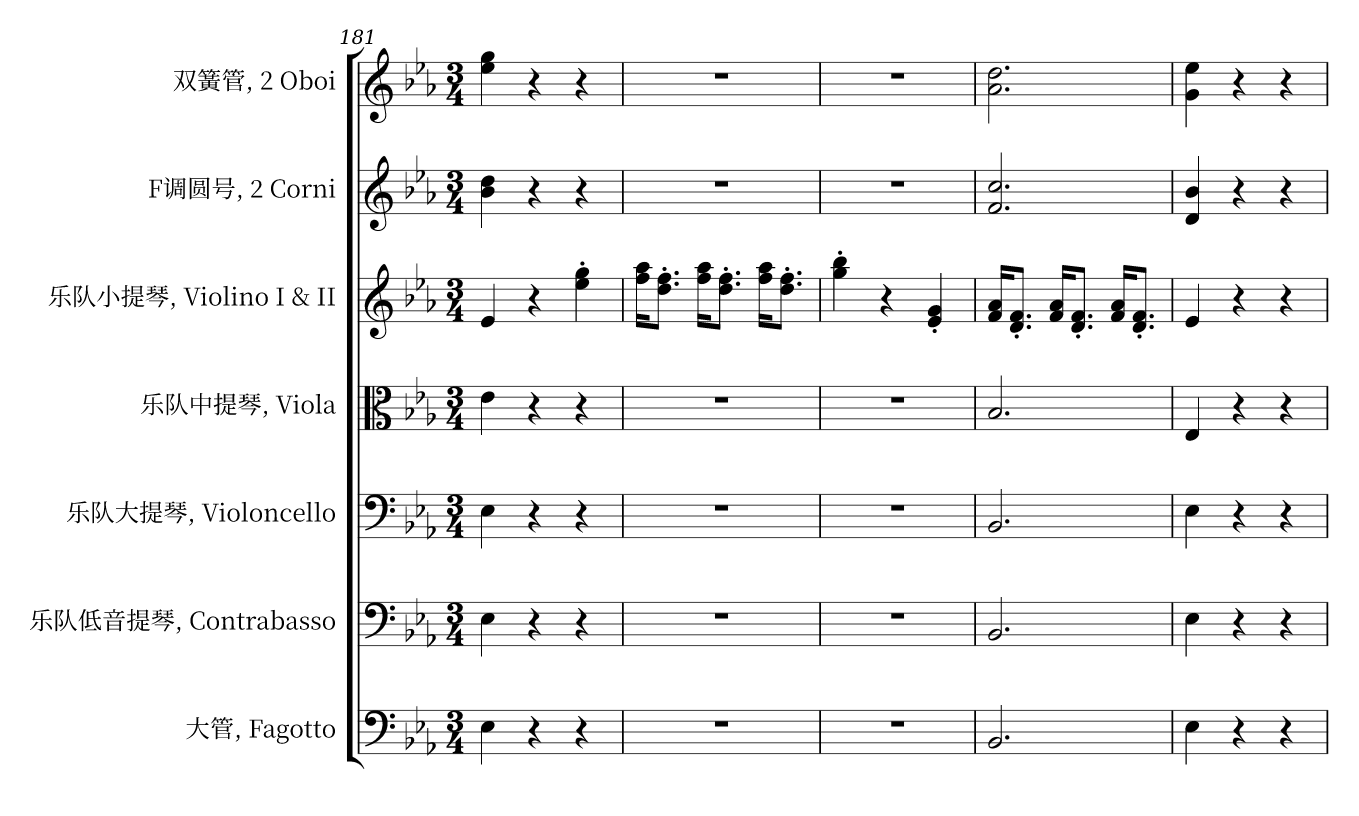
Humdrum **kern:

**kern	**kern	**kern	**kern	**kern	**kern	**kern
*part7	*part6	*part5	*part4	*part3	*part2	*part1
*staff7	*staff6	*staff5	*staff4	*staff3	*staff2	*staff1
*I"大管, Fagotto	*I"乐队低音提琴, Contrabasso	*I"乐队大提琴, Violoncello	*I"乐队中提琴, Viola	*I"乐队小提琴, Violino I &amp; II	*I"F调圆号, 2 Corni	*I"双簧管, 2 Oboi
*	*I'Cbs.	*	*	*	*	*I'Ob.
*clefF4	*clefF4	*clefF4	*clefC3	*clefG2	*clefG2	*clefG2
*	*ITrd7c12	*	*	*	*ITrd4c7	*
*k[b-e-a-]	*k[b-e-a-]	*k[b-e-a-]	*k[b-e-a-]	*k[b-e-a-]	*k[b-e-a-d-]	*k[b-e-a-]
*M3/4	*M3/4	*M3/4	*M3/4	*M3/4	*M3/4	*M3/4
=181	=181	=181	=181	=181	=181	=181
4E-\	4EE-\	4E-\	4e-\	4e-/	4e-\ 4g\	4ee-\ 4gg\
4r	4r	4r	4r	4r	4r	4r
4r	4r	4r	4r	4ee-\' 4gg\'	4r	4r
=182	=182	=182	=182	=182	=182	=182
2.r	2.r	2.r	2.r	16ff\ 16aa-\KL	2.r	2.r
.	.	.	.	8.dd\' 8.ff\'J	.	.
.	.	.	.	16ff\ 16aa-\KL	.	.
.	.	.	.	8.dd\' 8.ff\'J	.	.
.	.	.	.	16ff\ 16aa-\KL	.	.
.	.	.	.	8.dd\' 8.ff\'J	.	.
=183	=183	=183	=183	=183	=183	=183
2.r	2.r	2.r	2.r	4gg\' 4bb-\'	2.r	2.r
.	.	.	.	4r	.	.
.	.	.	.	4e-/' 4g/'	.	.
=184	=184	=184	=184	=184	=184	=184
*	*	*	*	*	*	*MM124
2.BB-/	2.BBB-/	2.BB-/	2.B-/	16f/ 16a-/KL	2.B-/ 2.f/	2.a-\ 2.dd\
.	.	.	.	8.d/' 8.f/'J	.	.
.	.	.	.	16f/ 16a-/KL	.	.
.	.	.	.	8.d/' 8.f/'J	.	.
.	.	.	.	16f/ 16a-/KL	.	.
.	.	.	.	8.d/' 8.f/'J	.	.
!!LO:PB:g=z
=185	=185	=185	=185	=185	=185	=185
*	*	*	*	*	*	*MM109
4E-\	4EE-\	4E-\	4E-/	4e-/	4G/ 4e-/	4g\ 4ee-\
4r	4r	4r	4r	4r	4r	4r
4r	4r	4r	4r	4r	4r	4r
=	=	=	=	=	=	=
*-	*-	*-	*-	*-	*-	*-
